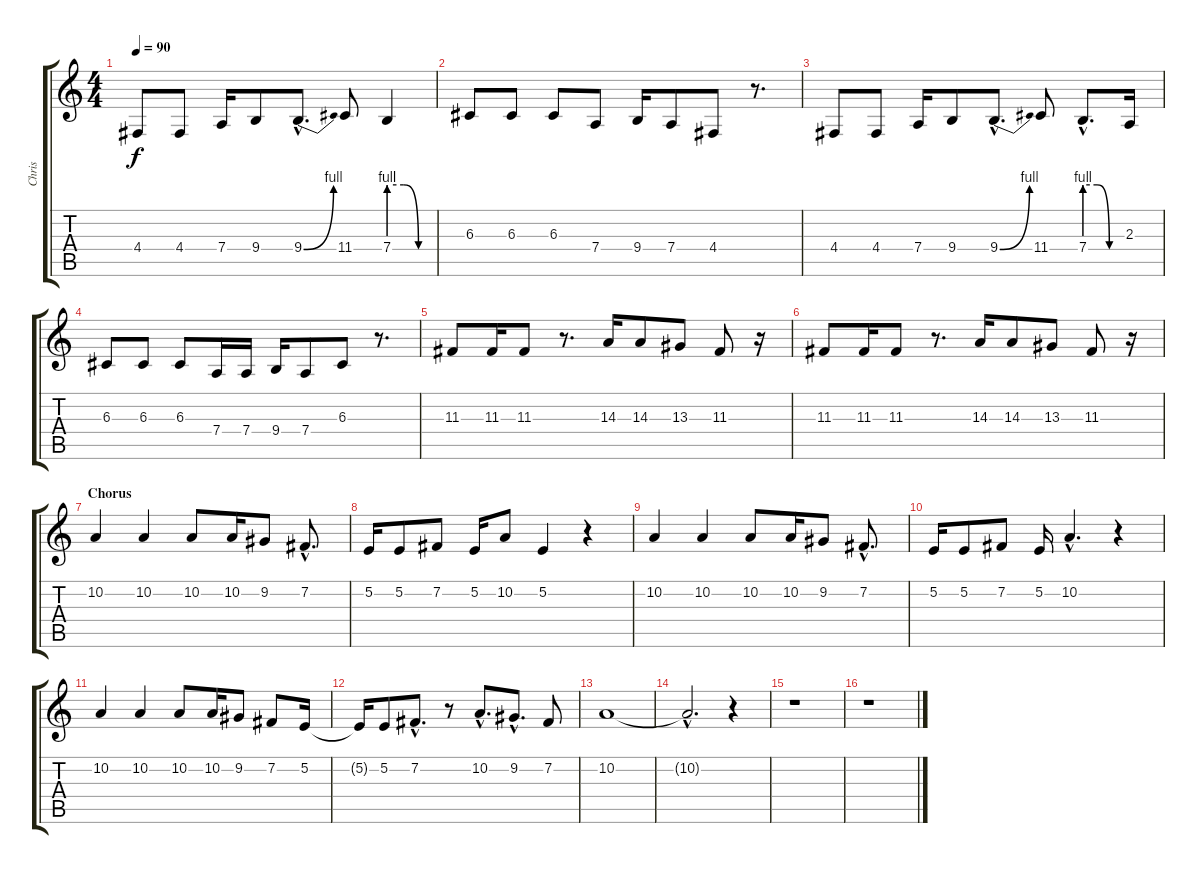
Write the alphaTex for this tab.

\track ("Chris" "Chris") {instrument cello}
\staff {score tabs}
\tuning (E4 B3 G3 D3 A2 E2) {hide}
\ts (4 4)
\tempo 90
\clef g2
\ks c
4.4.8{dy f} 4.4.8 7.4.16 9.4.8 9.4{be (bend 0 0 60 4) hac}.8{d} 11.4.8 7.4{be (custom 0 4 20 4 40 0 60 0)}.4 |
6.3.8 6.3.8 6.3.8 7.4.8 9.4.16 7.4.8 4.4.8 r.8{d} |
4.4.8 4.4.8 7.4.16 9.4.8 9.4{be (bend 0 0 60 4) hac}.8{d} 11.4.8 7.4{be (custom 0 4 20 4 40 0 60 0) hac}.8{d} 2.3.16 |
6.3.8 6.3.8 6.3.8 7.4.16 7.4.16 9.4.16 7.4.8 6.3.8 r.8{d} |
11.3.8 11.3.16 11.3.8 r.8{d} 14.3.16 14.3.8 13.3.8 11.3.8 r.16 |
11.3.8 11.3.16 11.3.8 r.8{d} 14.3.16 14.3.8 13.3.8 11.3.8 r.16 |
\section ("" "Chorus")
10.2.4 10.2.4 10.2.8 10.2.16 9.2.8 7.2{hac}.8{d} |
5.2.16 5.2.8 7.2.8 5.2.16 10.2.8 5.2.4 r.4 |
10.2.4 10.2.4 10.2.8 10.2.16 9.2.8 7.2{hac}.8{d} |
5.2.16 5.2.8 7.2.8 5.2.16 10.2{hac}.4{d} r.4 |
10.2.4 10.2.4 10.2.8 10.2.16 9.2.8 7.2.8 5.2.16 |
5.2{t}.16 5.2.8 7.2{hac}.8{d} r.8 10.2{hac}.8{d} 9.2{hac}.8{d} 7.2.8 |
10.2.1 |
10.2{hac t}.2{d} r.4 |
r.1 |
r.1
